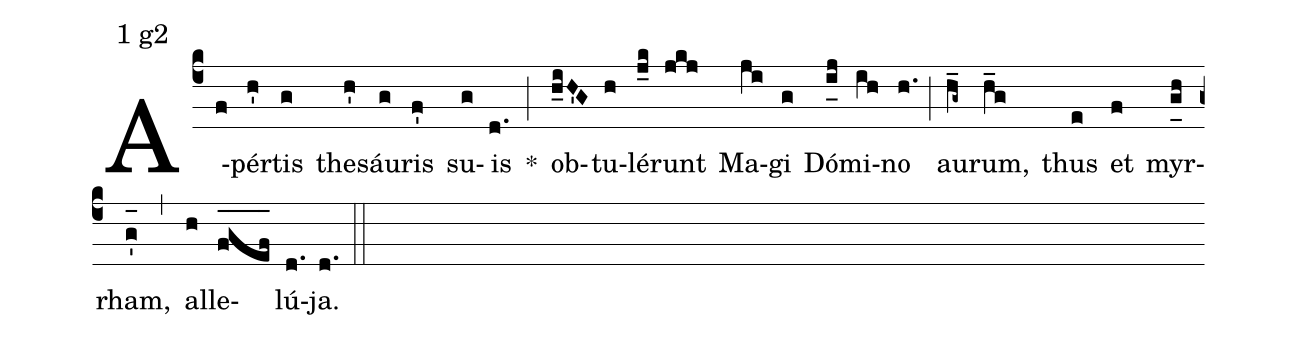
mode:1 g2;
%%
(c4) A(f)pér(h')tis(g) the(h')sáu(g)ris(f') su(g)is(d.) *(;) ob(h_iH'G)tu(h)lé(j_k)runt(jkj) Ma(ji)gi(g) Dó(i_[uh:l]j)mi(ih)no(h.) (;) au(h_g~)rum,(h_g) thus(e) et(f) myr(g_[uh:l]h)rham,(g'_[oh:h]) (,) al(h)le(f_[oh:h]g_[oh:h]e_[oh:h]f_[oh:h])lú(d.)ja.(d.) (::)
